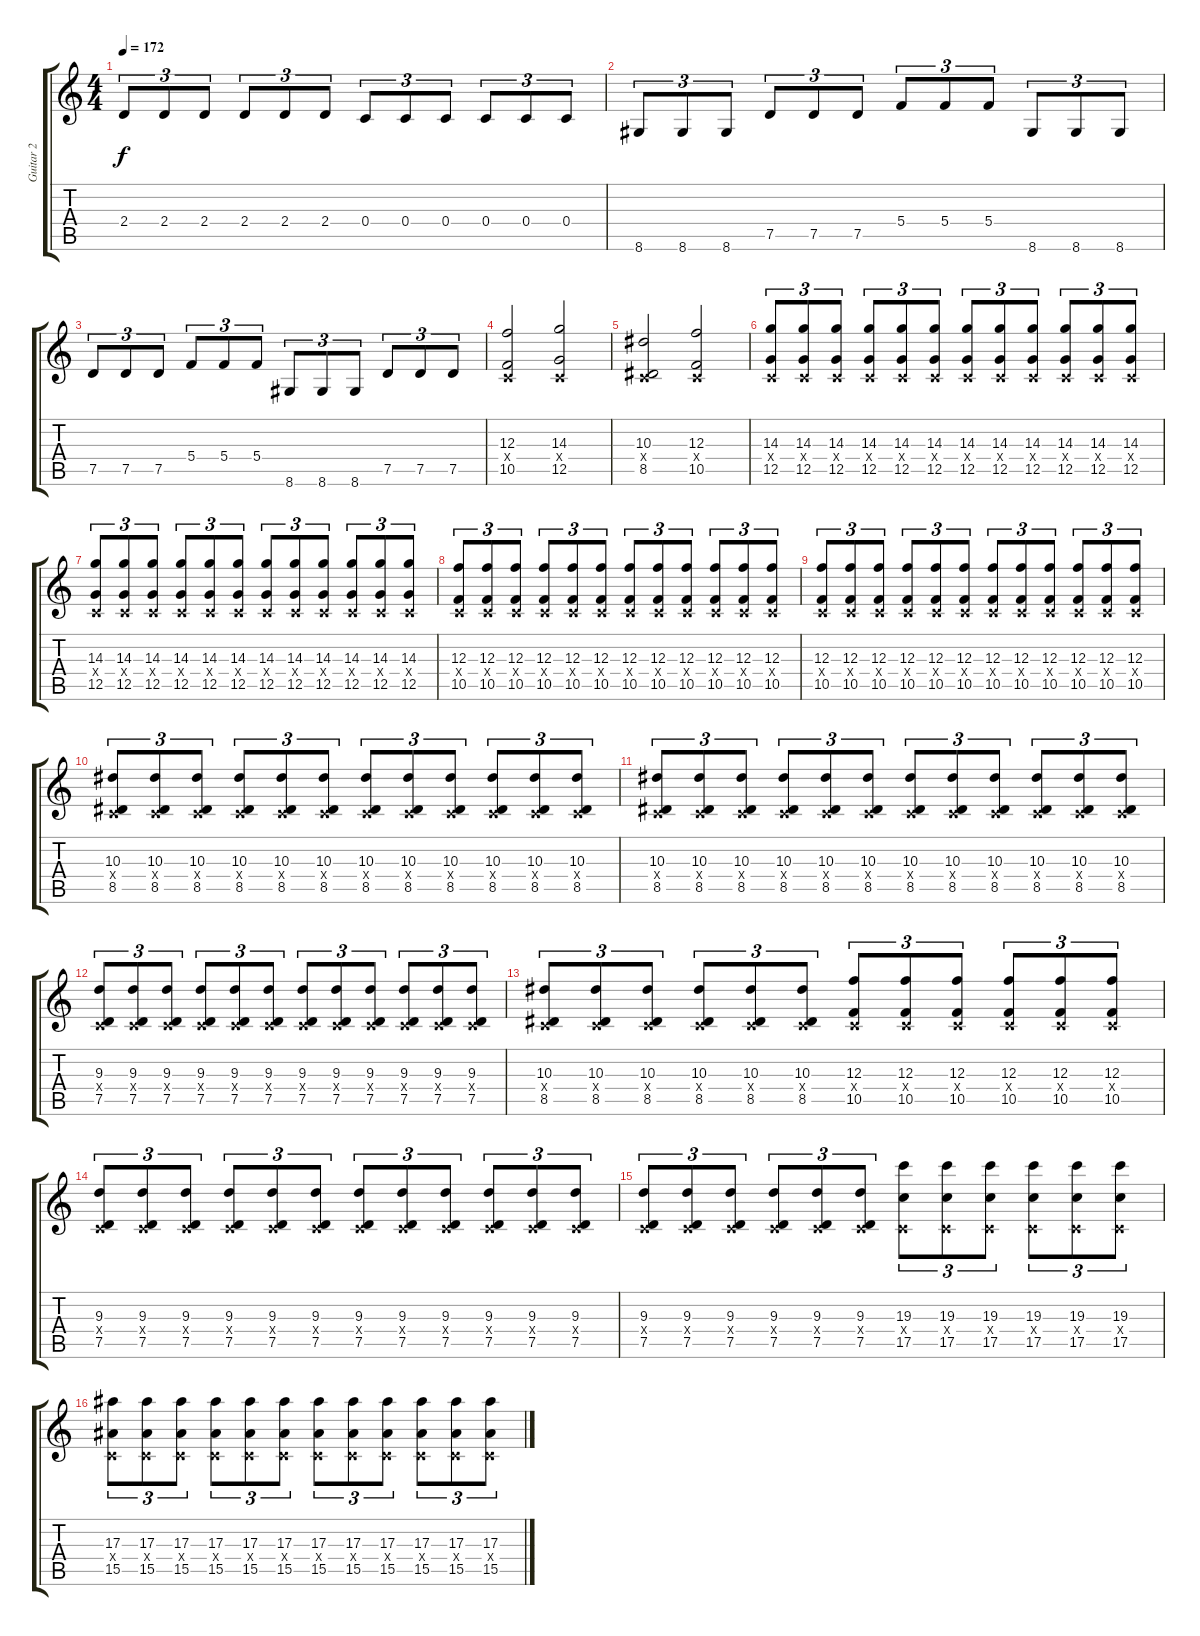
\track ("Guitar 2" "Guitar 2") {instrument distortionguitar}
\staff {score tabs}
\tuning (D4 A3 F3 C3 G2 C2) {hide}
\ts (4 4)
\tempo 172
\clef g2
\ks c
2.4.8{tu (3 2) dy f} 2.4.8{tu (3 2)} 2.4.8{tu (3 2)} 2.4.8{tu (3 2)} 2.4.8{tu (3 2)} 2.4.8{tu (3 2)} 0.4.8{tu (3 2)} 0.4.8{tu (3 2)} 0.4.8{tu (3 2)} 0.4.8{tu (3 2)} 0.4.8{tu (3 2)} 0.4.8{tu (3 2)} |
8.6.8{tu (3 2)} 8.6.8{tu (3 2)} 8.6.8{tu (3 2)} 7.5.8{tu (3 2)} 7.5.8{tu (3 2)} 7.5.8{tu (3 2)} 5.4.8{tu (3 2)} 5.4.8{tu (3 2)} 5.4.8{tu (3 2)} 8.6.8{tu (3 2)} 8.6.8{tu (3 2)} 8.6.8{tu (3 2)} |
7.5.8{tu (3 2)} 7.5.8{tu (3 2)} 7.5.8{tu (3 2)} 5.4.8{tu (3 2)} 5.4.8{tu (3 2)} 5.4.8{tu (3 2)} 8.6.8{tu (3 2)} 8.6.8{tu (3 2)} 8.6.8{tu (3 2)} 7.5.8{tu (3 2)} 7.5.8{tu (3 2)} 7.5.8{tu (3 2)} |
(12.3 0.4{x} 10.5).2 (14.3 0.4{x} 12.5).2 |
(10.3 0.4{x} 8.5).2 (12.3 0.4{x} 10.5).2 |
(14.3 0.4{x} 12.5).8{tu (3 2)} (14.3 0.4{x} 12.5).8{tu (3 2)} (14.3 0.4{x} 12.5).8{tu (3 2)} (14.3 0.4{x} 12.5).8{tu (3 2)} (14.3 0.4{x} 12.5).8{tu (3 2)} (14.3 0.4{x} 12.5).8{tu (3 2)} (14.3 0.4{x} 12.5).8{tu (3 2)} (14.3 0.4{x} 12.5).8{tu (3 2)} (14.3 0.4{x} 12.5).8{tu (3 2)} (14.3 0.4{x} 12.5).8{tu (3 2)} (14.3 0.4{x} 12.5).8{tu (3 2)} (14.3 0.4{x} 12.5).8{tu (3 2)} |
(14.3 0.4{x} 12.5).8{tu (3 2)} (14.3 0.4{x} 12.5).8{tu (3 2)} (14.3 0.4{x} 12.5).8{tu (3 2)} (14.3 0.4{x} 12.5).8{tu (3 2)} (14.3 0.4{x} 12.5).8{tu (3 2)} (14.3 0.4{x} 12.5).8{tu (3 2)} (14.3 0.4{x} 12.5).8{tu (3 2)} (14.3 0.4{x} 12.5).8{tu (3 2)} (14.3 0.4{x} 12.5).8{tu (3 2)} (14.3 0.4{x} 12.5).8{tu (3 2)} (14.3 0.4{x} 12.5).8{tu (3 2)} (14.3 0.4{x} 12.5).8{tu (3 2)} |
(12.3 0.4{x} 10.5).8{tu (3 2)} (12.3 0.4{x} 10.5).8{tu (3 2)} (12.3 0.4{x} 10.5).8{tu (3 2)} (12.3 0.4{x} 10.5).8{tu (3 2)} (12.3 0.4{x} 10.5).8{tu (3 2)} (12.3 0.4{x} 10.5).8{tu (3 2)} (12.3 0.4{x} 10.5).8{tu (3 2)} (12.3 0.4{x} 10.5).8{tu (3 2)} (12.3 0.4{x} 10.5).8{tu (3 2)} (12.3 0.4{x} 10.5).8{tu (3 2)} (12.3 0.4{x} 10.5).8{tu (3 2)} (12.3 0.4{x} 10.5).8{tu (3 2)} |
(12.3 0.4{x} 10.5).8{tu (3 2)} (12.3 0.4{x} 10.5).8{tu (3 2)} (12.3 0.4{x} 10.5).8{tu (3 2)} (12.3 0.4{x} 10.5).8{tu (3 2)} (12.3 0.4{x} 10.5).8{tu (3 2)} (12.3 0.4{x} 10.5).8{tu (3 2)} (12.3 0.4{x} 10.5).8{tu (3 2)} (12.3 0.4{x} 10.5).8{tu (3 2)} (12.3 0.4{x} 10.5).8{tu (3 2)} (12.3 0.4{x} 10.5).8{tu (3 2)} (12.3 0.4{x} 10.5).8{tu (3 2)} (12.3 0.4{x} 10.5).8{tu (3 2)} |
(10.3 0.4{x} 8.5).8{tu (3 2)} (10.3 0.4{x} 8.5).8{tu (3 2)} (10.3 0.4{x} 8.5).8{tu (3 2)} (10.3 0.4{x} 8.5).8{tu (3 2)} (10.3 0.4{x} 8.5).8{tu (3 2)} (10.3 0.4{x} 8.5).8{tu (3 2)} (10.3 0.4{x} 8.5).8{tu (3 2)} (10.3 0.4{x} 8.5).8{tu (3 2)} (10.3 0.4{x} 8.5).8{tu (3 2)} (10.3 0.4{x} 8.5).8{tu (3 2)} (10.3 0.4{x} 8.5).8{tu (3 2)} (10.3 0.4{x} 8.5).8{tu (3 2)} |
(10.3 0.4{x} 8.5).8{tu (3 2)} (10.3 0.4{x} 8.5).8{tu (3 2)} (10.3 0.4{x} 8.5).8{tu (3 2)} (10.3 0.4{x} 8.5).8{tu (3 2)} (10.3 0.4{x} 8.5).8{tu (3 2)} (10.3 0.4{x} 8.5).8{tu (3 2)} (10.3 0.4{x} 8.5).8{tu (3 2)} (10.3 0.4{x} 8.5).8{tu (3 2)} (10.3 0.4{x} 8.5).8{tu (3 2)} (10.3 0.4{x} 8.5).8{tu (3 2)} (10.3 0.4{x} 8.5).8{tu (3 2)} (10.3 0.4{x} 8.5).8{tu (3 2)} |
(9.3 0.4{x} 7.5).8{tu (3 2)} (9.3 0.4{x} 7.5).8{tu (3 2)} (9.3 0.4{x} 7.5).8{tu (3 2)} (9.3 0.4{x} 7.5).8{tu (3 2)} (9.3 0.4{x} 7.5).8{tu (3 2)} (9.3 0.4{x} 7.5).8{tu (3 2)} (9.3 0.4{x} 7.5).8{tu (3 2)} (9.3 0.4{x} 7.5).8{tu (3 2)} (9.3 0.4{x} 7.5).8{tu (3 2)} (9.3 0.4{x} 7.5).8{tu (3 2)} (9.3 0.4{x} 7.5).8{tu (3 2)} (9.3 0.4{x} 7.5).8{tu (3 2)} |
(10.3 0.4{x} 8.5).8{tu (3 2)} (10.3 0.4{x} 8.5).8{tu (3 2)} (10.3 0.4{x} 8.5).8{tu (3 2)} (10.3 0.4{x} 8.5).8{tu (3 2)} (10.3 0.4{x} 8.5).8{tu (3 2)} (10.3 0.4{x} 8.5).8{tu (3 2)} (12.3 0.4{x} 10.5).8{tu (3 2)} (12.3 0.4{x} 10.5).8{tu (3 2)} (12.3 0.4{x} 10.5).8{tu (3 2)} (12.3 0.4{x} 10.5).8{tu (3 2)} (12.3 0.4{x} 10.5).8{tu (3 2)} (12.3 0.4{x} 10.5).8{tu (3 2)} |
(9.3 0.4{x} 7.5).8{tu (3 2)} (9.3 0.4{x} 7.5).8{tu (3 2)} (9.3 0.4{x} 7.5).8{tu (3 2)} (9.3 0.4{x} 7.5).8{tu (3 2)} (9.3 0.4{x} 7.5).8{tu (3 2)} (9.3 0.4{x} 7.5).8{tu (3 2)} (9.3 0.4{x} 7.5).8{tu (3 2)} (9.3 0.4{x} 7.5).8{tu (3 2)} (9.3 0.4{x} 7.5).8{tu (3 2)} (9.3 0.4{x} 7.5).8{tu (3 2)} (9.3 0.4{x} 7.5).8{tu (3 2)} (9.3 0.4{x} 7.5).8{tu (3 2)} |
(9.3 0.4{x} 7.5).8{tu (3 2)} (9.3 0.4{x} 7.5).8{tu (3 2)} (9.3 0.4{x} 7.5).8{tu (3 2)} (9.3 0.4{x} 7.5).8{tu (3 2)} (9.3 0.4{x} 7.5).8{tu (3 2)} (9.3 0.4{x} 7.5).8{tu (3 2)} (19.3 0.4{x} 17.5).8{tu (3 2)} (19.3 0.4{x} 17.5).8{tu (3 2)} (19.3 0.4{x} 17.5).8{tu (3 2)} (19.3 0.4{x} 17.5).8{tu (3 2)} (19.3 0.4{x} 17.5).8{tu (3 2)} (19.3 0.4{x} 17.5).8{tu (3 2)} |
(17.3 0.4{x} 15.5).8{tu (3 2)} (17.3 0.4{x} 15.5).8{tu (3 2)} (17.3 0.4{x} 15.5).8{tu (3 2)} (17.3 0.4{x} 15.5).8{tu (3 2)} (17.3 0.4{x} 15.5).8{tu (3 2)} (17.3 0.4{x} 15.5).8{tu (3 2)} (17.3 0.4{x} 15.5).8{tu (3 2)} (17.3 0.4{x} 15.5).8{tu (3 2)} (17.3 0.4{x} 15.5).8{tu (3 2)} (17.3 0.4{x} 15.5).8{tu (3 2)} (17.3 0.4{x} 15.5).8{tu (3 2)} (17.3 0.4{x} 15.5).8{tu (3 2)}
